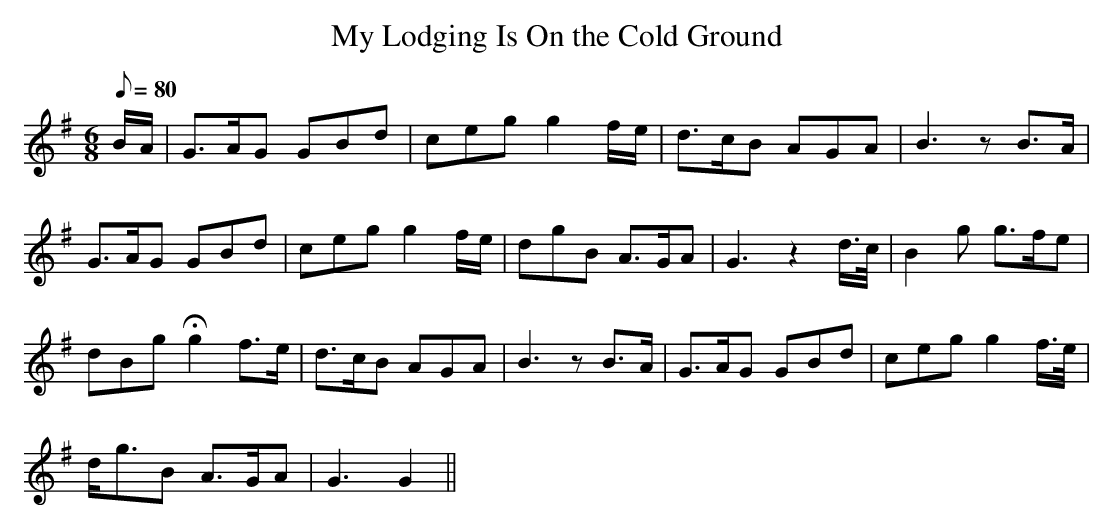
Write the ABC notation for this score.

X:1
T: My Lodging Is On the Cold Ground
M: 6/8
L: 1/8
Q: 80 %"slow"
K: G
B/A/|G>AG GBd|ceg g2f/e/|d>cB AGA|B3 zB>A|
G>AG GBd|ceg g2f/e/|dgB A>GA|G3 z2d/>c/|B2g g>fe|
dBg Hg2 f>e|d>cB AGA|B3 zB>A|G>AG GBd|ceg g2 f/>e/|
d<gB A>GA|G3 G2 ||
